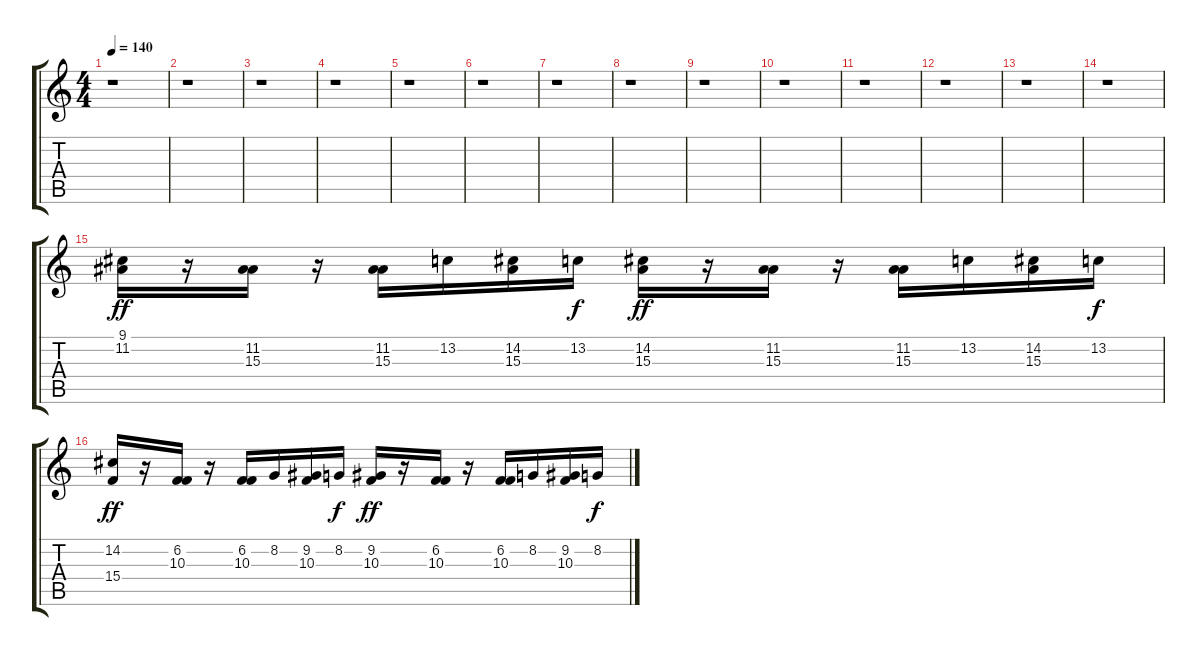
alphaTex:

\track "" {instrument percussiveorgan}
\staff {score tabs}
\tuning (E4 B3 G3 D3 A2 E2) {hide}
\ts (4 4)
\tempo 140
\clef g2
\ks c
r.1{dy fff} |
r.1 |
r.1 |
r.1 |
r.1 |
r.1 |
r.1 |
r.1 |
r.1 |
r.1 |
r.1 |
r.1 |
r.1 |
r.1 |
(9.1 11.2).16{dy ff volume 10 balance 8 instrument lead2sawtooth} r.16 (11.2 15.3).16 r.16 (11.2 15.3).16 13.2.16 (14.2 15.3).16 13.2.16{dy f} (14.2 15.3).16{dy ff} r.16 (11.2 15.3).16 r.16 (11.2 15.3).16 13.2.16 (14.2 15.3).16 13.2.16{dy f} |
(14.2 15.4).16{dy ff} r.16 (6.2 10.3).16 r.16 (6.2 10.3).16 8.2.16 (9.2 10.3).16 8.2.16{dy f} (9.2 10.3).16{dy ff} r.16 (6.2 10.3).16 r.16 (6.2 10.3).16 8.2.16 (9.2 10.3).16 8.2.16{dy f}
